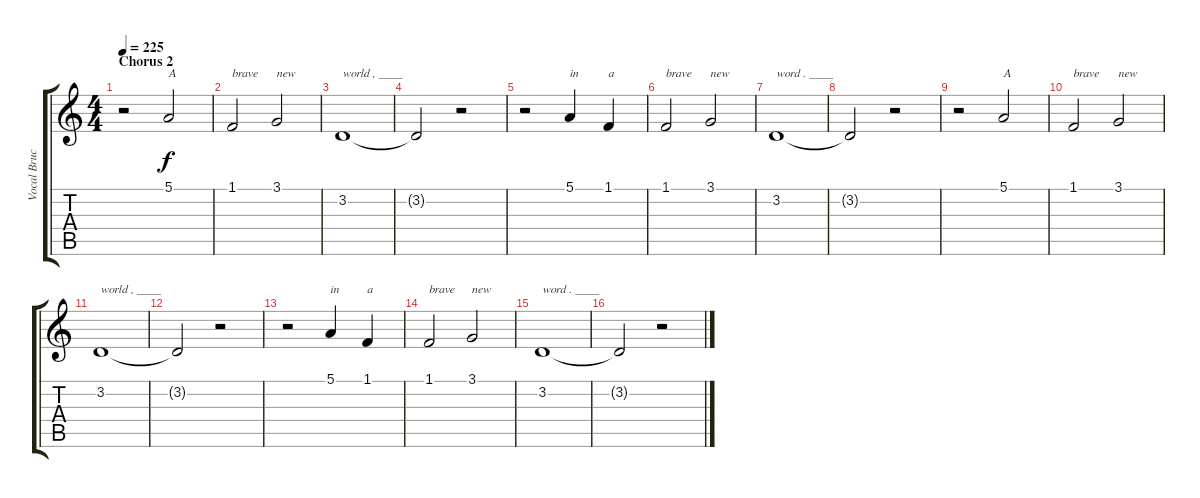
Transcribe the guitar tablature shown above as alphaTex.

\track ("Vocal Bruce Dickinson" "Vocal Bruc") {instrument synthvoice}
\staff {score tabs}
\tuning (E4 B3 G3 D3 A2 E2) {hide}
\ts (4 4)
\section ("" "Chorus 2")
\tempo 225
\clef g2
\ks c
r.2{dy f} 5.1.2{txt "A"} |
1.1.2{txt "brave"} 3.1.2{txt "new"} |
3.2.1{txt "world , ____"} |
3.2{t}.2 r.2 |
r.2 5.1.4{txt "in"} 1.1.4{txt "a"} |
1.1.2{txt "brave"} 3.1.2{txt "new"} |
3.2.1{txt "word . ____"} |
3.2{t}.2 r.2 |
r.2 5.1.2{txt "A"} |
1.1.2{txt "brave"} 3.1.2{txt "new"} |
3.2.1{txt "world , ____"} |
3.2{t}.2 r.2 |
r.2 5.1.4{txt "in"} 1.1.4{txt "a"} |
1.1.2{txt "brave"} 3.1.2{txt "new"} |
3.2.1{txt "word . ____"} |
3.2{t}.2 r.2
